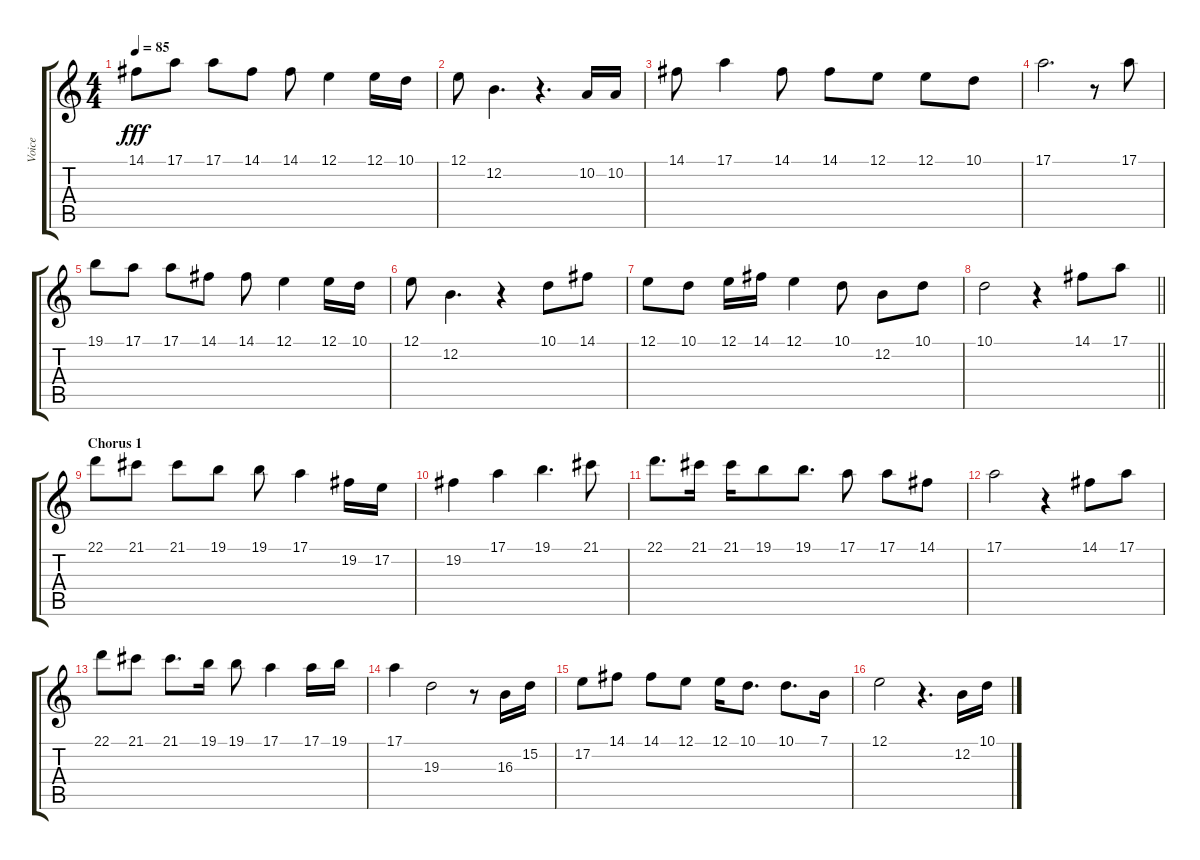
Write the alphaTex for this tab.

\track ("Voice" "Voice") {instrument recorder}
\staff {score tabs}
\tuning (E4 B3 G3 D3 A2 E2) {hide}
\ts (4 4)
\tempo 85
\clef g2
\ks c
14.1.8{dy fff} 17.1.8 17.1.8 14.1.8 14.1.8 12.1.4 12.1.16 10.1.16 |
12.1.8 12.2.4{d} r.4{d} 10.2.16 10.2.16 |
14.1.8 17.1.4 14.1.8 14.1.8 12.1.8 12.1.8 10.1.8 |
17.1.2{d} r.8 17.1.8 |
19.1.8 17.1.8 17.1.8 14.1.8 14.1.8 12.1.4 12.1.16 10.1.16 |
12.1.8 12.2.4{d} r.4 10.1.8 14.1.8 |
12.1.8 10.1.8 12.1.16 14.1.16 12.1.4 10.1.8 12.2.8 10.1.8 |
\barLineRight lightlight
10.1.2 r.4 14.1.8 17.1.8 |
\section ("" "Chorus 1")
22.1.8 21.1.8 21.1.8 19.1.8 19.1.8 17.1.4 19.2.16 17.2.16 |
19.2.4 17.1.4 19.1.4{d} 21.1.8 |
22.1.8{d} 21.1.16 21.1.16 19.1.8 19.1.8{d} 17.1.8 17.1.8 14.1.8 |
17.1.2 r.4 14.1.8 17.1.8 |
22.1.8 21.1.8 21.1.8{d} 19.1.16 19.1.8 17.1.4 17.1.16 19.1.16 |
17.1.4 19.3.2 r.8 16.3.16 15.2.16 |
17.2.8 14.1.8 14.1.8 12.1.8 12.1.16 10.1.8{d} 10.1.8{d} 7.1.16 |
12.1.2 r.4{d} 12.2.16 10.1.16
